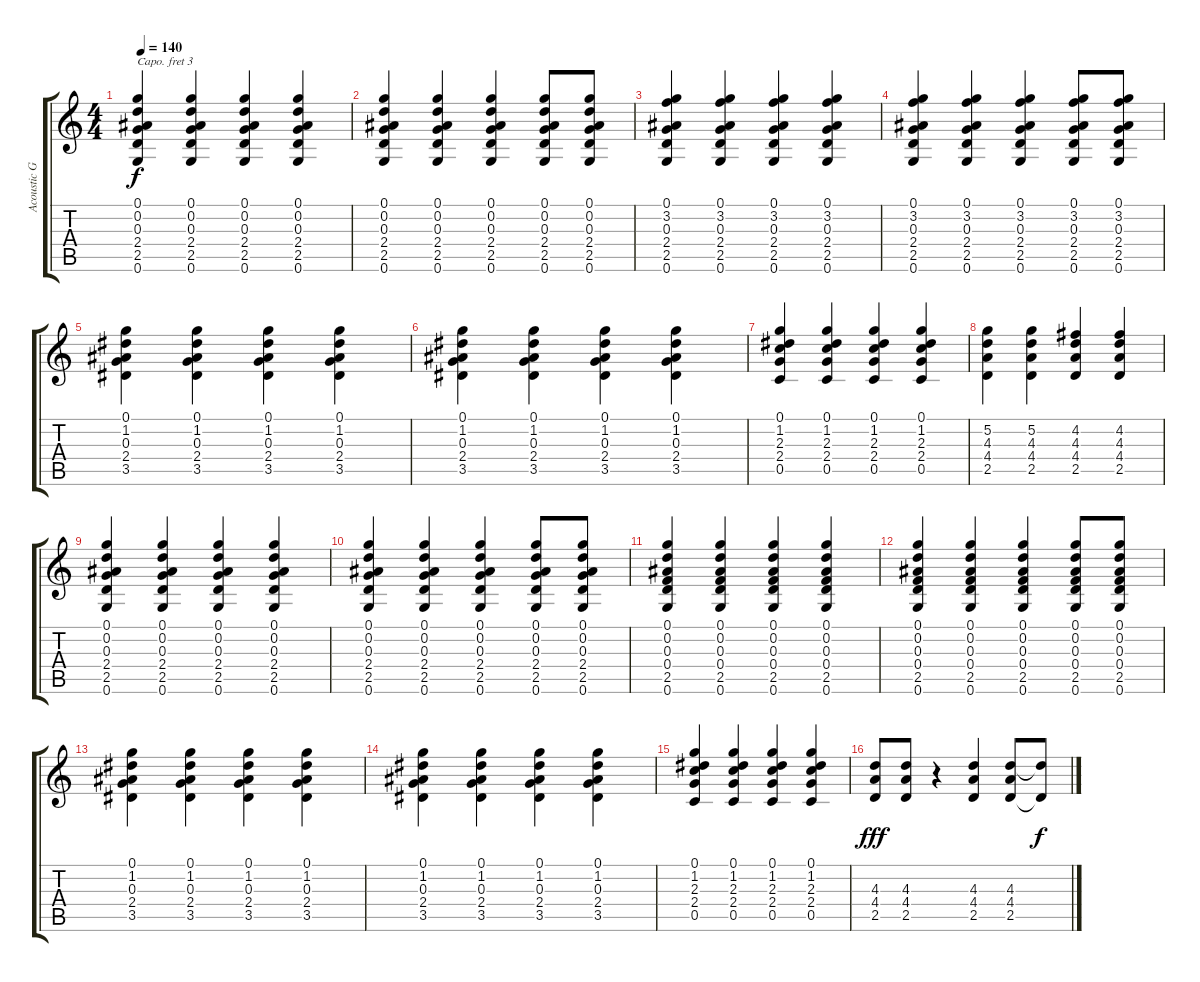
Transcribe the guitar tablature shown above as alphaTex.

\track ("Acoustic Guitar" "Acoustic G") {instrument acousticguitarnylon}
\staff {score tabs}
\capo 3
\tuning (E4 B3 G3 D3 A2 E2) {hide}
\ts (4 4)
\tempo 140
\clef g2
\ks c
(0.1 0.2 0.3 2.4 2.5 0.6).4{dy f instrument acousticguitarnylon} (0.1 0.2 0.3 2.4 2.5 0.6).4 (0.1 0.2 0.3 2.4 2.5 0.6).4 (0.1 0.2 0.3 2.4 2.5 0.6).4 |
(0.1 0.2 0.3 2.4 2.5 0.6).4 (0.1 0.2 0.3 2.4 2.5 0.6).4 (0.1 0.2 0.3 2.4 2.5 0.6).4 (0.1 0.2 0.3 2.4 2.5 0.6).8 (0.1 0.2 0.3 2.4 2.5 0.6).8 |
(0.1 3.2 0.3 2.4 2.5 0.6).4 (0.1 3.2 0.3 2.4 2.5 0.6).4 (0.1 3.2 0.3 2.4 2.5 0.6).4 (0.1 3.2 0.3 2.4 2.5 0.6).4 |
(0.1 3.2 0.3 2.4 2.5 0.6).4 (0.1 3.2 0.3 2.4 2.5 0.6).4 (0.1 3.2 0.3 2.4 2.5 0.6).4 (0.1 3.2 0.3 2.4 2.5 0.6).8 (0.1 3.2 0.3 2.4 2.5 0.6).8 |
(0.1 1.2 0.3 2.4 3.5).4 (0.1 1.2 0.3 2.4 3.5).4 (0.1 1.2 0.3 2.4 3.5).4 (0.1 1.2 0.3 2.4 3.5).4 |
(0.1 1.2 0.3 2.4 3.5).4 (0.1 1.2 0.3 2.4 3.5).4 (0.1 1.2 0.3 2.4 3.5).4 (0.1 1.2 0.3 2.4 3.5).4 |
(0.1 1.2 2.3 2.4 0.5).4 (0.1 1.2 2.3 2.4 0.5).4 (0.1 1.2 2.3 2.4 0.5).4 (0.1 1.2 2.3 2.4 0.5).4 |
(5.2 4.3 4.4 2.5).4 (5.2 4.3 4.4 2.5).4 (4.2 4.3 4.4 2.5).4 (4.2 4.3 4.4 2.5).4 |
(0.1 0.2 0.3 2.4 2.5 0.6).4 (0.1 0.2 0.3 2.4 2.5 0.6).4 (0.1 0.2 0.3 2.4 2.5 0.6).4 (0.1 0.2 0.3 2.4 2.5 0.6).4 |
(0.1 0.2 0.3 2.4 2.5 0.6).4 (0.1 0.2 0.3 2.4 2.5 0.6).4 (0.1 0.2 0.3 2.4 2.5 0.6).4 (0.1 0.2 0.3 2.4 2.5 0.6).8 (0.1 0.2 0.3 2.4 2.5 0.6).8 |
(0.1 0.2 0.3 0.4 2.5 0.6).4 (0.1 0.2 0.3 0.4 2.5 0.6).4 (0.1 0.2 0.3 0.4 2.5 0.6).4 (0.1 0.2 0.3 0.4 2.5 0.6).4 |
(0.1 0.2 0.3 0.4 2.5 0.6).4 (0.1 0.2 0.3 0.4 2.5 0.6).4 (0.1 0.2 0.3 0.4 2.5 0.6).4 (0.1 0.2 0.3 0.4 2.5 0.6).8 (0.1 0.2 0.3 0.4 2.5 0.6).8 |
(0.1 1.2 0.3 2.4 3.5).4 (0.1 1.2 0.3 2.4 3.5).4 (0.1 1.2 0.3 2.4 3.5).4 (0.1 1.2 0.3 2.4 3.5).4 |
(0.1 1.2 0.3 2.4 3.5).4 (0.1 1.2 0.3 2.4 3.5).4 (0.1 1.2 0.3 2.4 3.5).4 (0.1 1.2 0.3 2.4 3.5).4 |
(0.1 1.2 2.3 2.4 0.5).4 (0.1 1.2 2.3 2.4 0.5).4 (0.1 1.2 2.3 2.4 0.5).4 (0.1 1.2 2.3 2.4 0.5).4 |
(4.3 4.4 2.5).8{dy fff} (4.3 4.4 2.5).8 r.4 (4.3 4.4 2.5).4 (4.3 4.4 2.5).8 (4.3{t} 2.5{t}).8{dy f}
